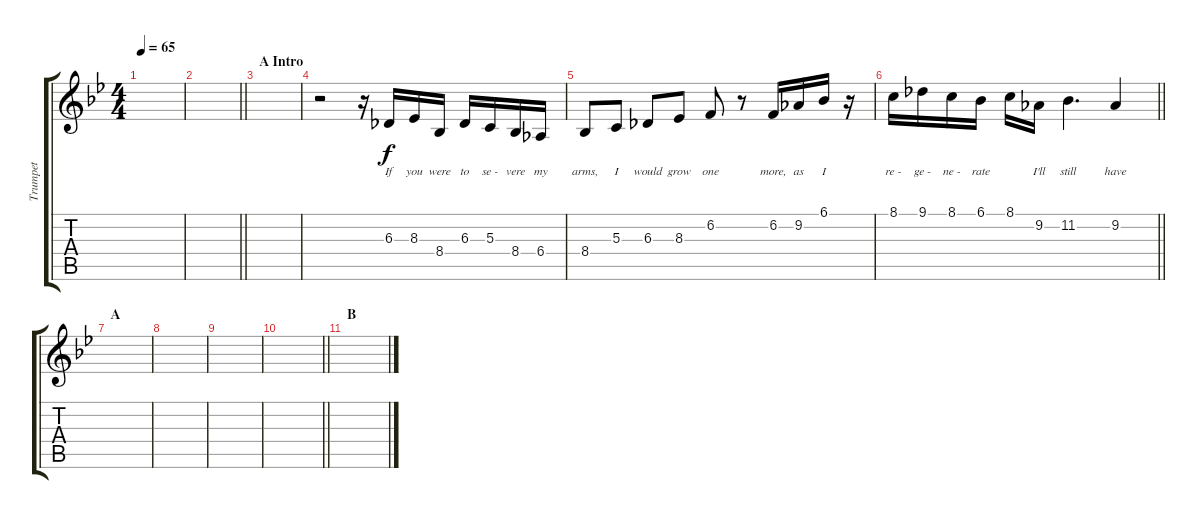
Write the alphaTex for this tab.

\track ("Trumpet" "Trumpet") {instrument trumpet}
\staff {score tabs}
\tuning (E4 B3 G3 D3 A2 E2) {hide}
\ts (4 4)
\tempo 65
\clef g2
\ks bb
|
\barLineRight lightlight
|
\section ("" "A Intro")
|
r.2 r.16 6.3.16{lyrics (0 "If") lyrics (1 "") lyrics (2 "") lyrics (3 "") lyrics (4 "")} 8.3.16{lyrics (0 "you") lyrics (1 "") lyrics (2 "") lyrics (3 "") lyrics (4 "")} 8.4.16{lyrics (0 "were") lyrics (1 "") lyrics (2 "") lyrics (3 "") lyrics (4 "")} 6.3.16{lyrics (0 "to") lyrics (1 "") lyrics (2 "") lyrics (3 "") lyrics (4 "")} 5.3.16{lyrics (0 "se -") lyrics (1 "") lyrics (2 "") lyrics (3 "") lyrics (4 "")} 8.4.16{lyrics (0 "vere") lyrics (1 "") lyrics (2 "") lyrics (3 "") lyrics (4 "")} 6.4.16{lyrics (0 "my") lyrics (1 "") lyrics (2 "") lyrics (3 "") lyrics (4 "")} |
8.4.8{lyrics (0 "arms,") lyrics (1 "") lyrics (2 "") lyrics (3 "") lyrics (4 "")} 5.3.8{lyrics (0 "I") lyrics (1 "") lyrics (2 "") lyrics (3 "") lyrics (4 "")} 6.3.8{lyrics (0 "would") lyrics (1 "") lyrics (2 "") lyrics (3 "") lyrics (4 "")} 8.3.8{lyrics (0 "grow") lyrics (1 "") lyrics (2 "") lyrics (3 "") lyrics (4 "")} 6.2.8{lyrics (0 "one") lyrics (1 "") lyrics (2 "") lyrics (3 "") lyrics (4 "")} r.8 6.2.16{lyrics (0 "more,") lyrics (1 "") lyrics (2 "") lyrics (3 "") lyrics (4 "")} 9.2.16{lyrics (0 "as") lyrics (1 "") lyrics (2 "") lyrics (3 "") lyrics (4 "")} 6.1.16{lyrics (0 "I") lyrics (1 "") lyrics (2 "") lyrics (3 "") lyrics (4 "")} r.16 |
\barLineRight lightlight
8.1.16{lyrics (0 "re -") lyrics (1 "") lyrics (2 "") lyrics (3 "") lyrics (4 "")} 9.1.16{lyrics (0 "ge -") lyrics (1 "") lyrics (2 "") lyrics (3 "") lyrics (4 "")} 8.1.16{lyrics (0 "ne -") lyrics (1 "") lyrics (2 "") lyrics (3 "") lyrics (4 "")} 6.1.16{lyrics (0 "rate") lyrics (1 "") lyrics (2 "") lyrics (3 "") lyrics (4 "")} 8.1.16{lyrics (0 "") lyrics (1 "") lyrics (2 "") lyrics (3 "") lyrics (4 "")} 9.2.16{lyrics (0 "I'll") lyrics (1 "") lyrics (2 "") lyrics (3 "") lyrics (4 "")} 11.2.4{d lyrics (0 "still") lyrics (1 "") lyrics (2 "") lyrics (3 "") lyrics (4 "")} 9.2.4{lyrics (0 "have") lyrics (1 "") lyrics (2 "") lyrics (3 "") lyrics (4 "")} |
\section ("" "A")
|
|
|
\barLineRight lightlight
|
\section ("" "B")
